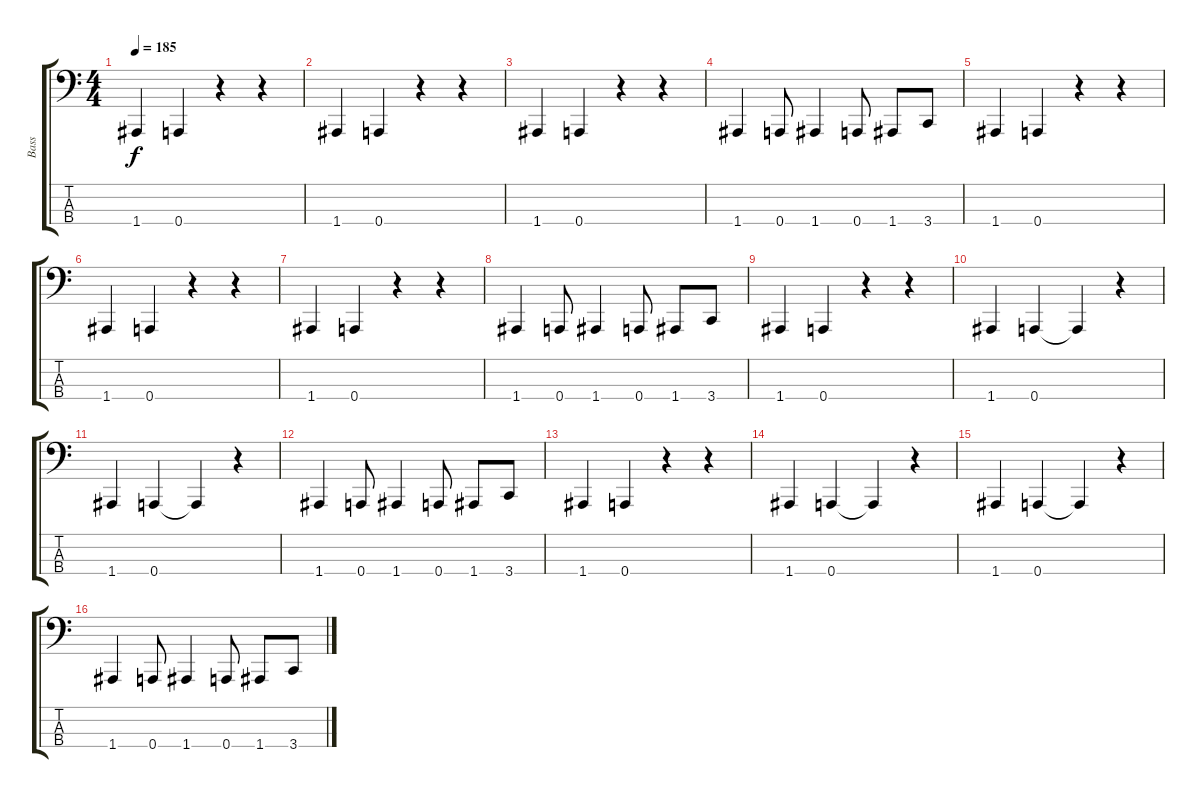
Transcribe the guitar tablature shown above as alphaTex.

\track ("Bass" "Bass") {instrument electricbasspick}
\staff {score tabs}
\tuning (C2 G1 D1 A0) {hide}
\ts (4 4)
\tempo 185
\clef f4
\ks c
1.4.4{dy f} 0.4.4 r.4 r.4 |
1.4.4 0.4.4 r.4 r.4 |
1.4.4 0.4.4 r.4 r.4 |
1.4.4 0.4.8 1.4.4 0.4.8 1.4.8 3.4.8 |
1.4.4 0.4.4 r.4 r.4 |
1.4.4 0.4.4 r.4 r.4 |
1.4.4 0.4.4 r.4 r.4 |
1.4.4 0.4.8 1.4.4 0.4.8 1.4.8 3.4.8 |
1.4.4 0.4.4 r.4 r.4 |
1.4.4 0.4.4 0.4{t}.4 r.4 |
1.4.4 0.4.4 0.4{t}.4 r.4 |
1.4.4 0.4.8 1.4.4 0.4.8 1.4.8 3.4.8 |
1.4.4 0.4.4 r.4 r.4 |
1.4.4 0.4.4 0.4{t}.4 r.4 |
1.4.4 0.4.4 0.4{t}.4 r.4 |
1.4.4 0.4.8 1.4.4 0.4.8 1.4.8 3.4.8
